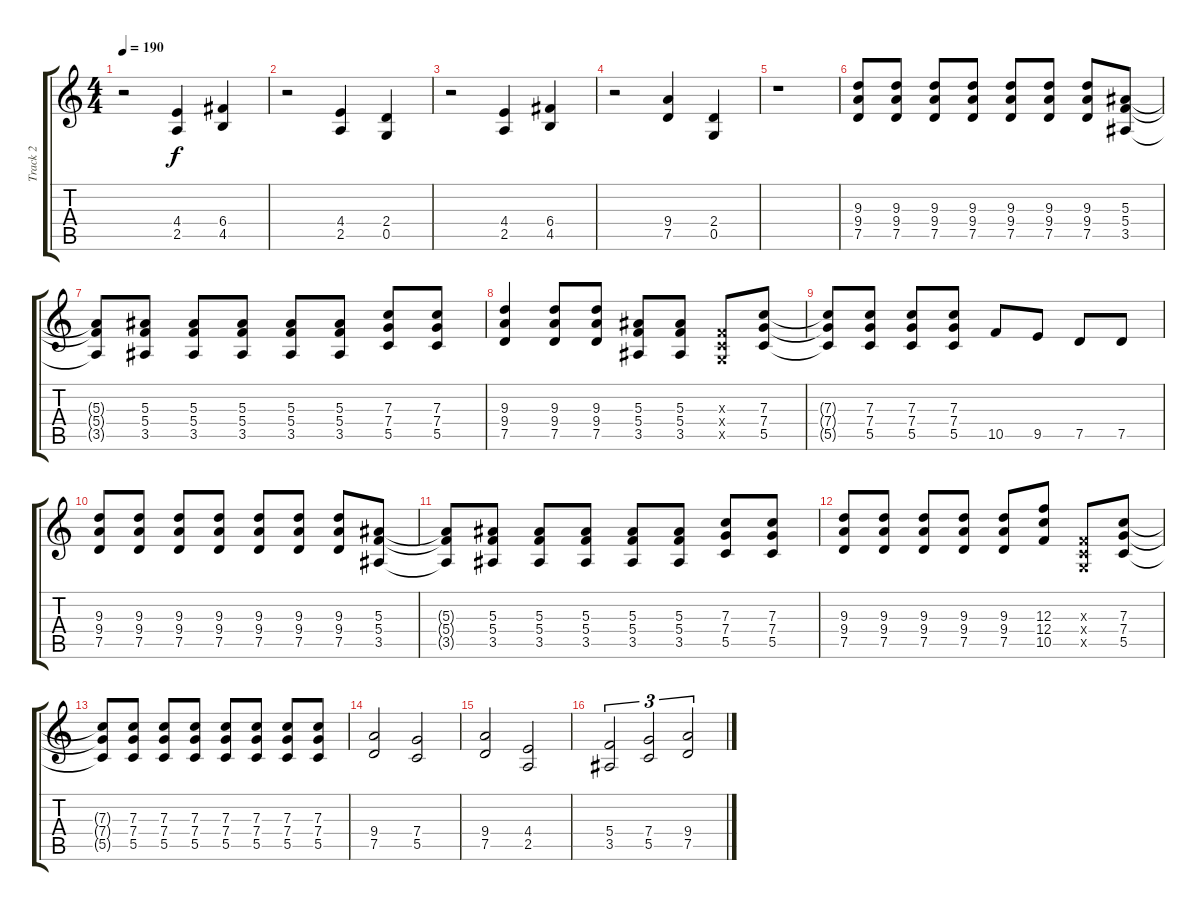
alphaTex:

\track ("Track 2" "Track 2") {instrument distortionguitar}
\staff {score tabs}
\tuning (D4 A3 F3 C3 G2 D2) {hide}
\ts (4 4)
\tempo 190
\clef g2
\ks c
r.2{dy f} (4.4 2.5).4 (6.4 4.5).4 |
r.2 (4.4 2.5).4 (2.4 0.5).4 |
r.2 (4.4 2.5).4 (6.4 4.5).4 |
r.2 (9.4 7.5).4 (2.4 0.5).4 |
r.1 |
(9.3 9.4 7.5).8 (9.3 9.4 7.5).8 (9.3 9.4 7.5).8 (9.3 9.4 7.5).8 (9.3 9.4 7.5).8 (9.3 9.4 7.5).8 (9.3 9.4 7.5).8 (5.3 5.4 3.5).8 |
(5.3{t} 5.4{t} 3.5{t}).8 (5.3 5.4 3.5).8 (5.3 5.4 3.5).8 (5.3 5.4 3.5).8 (5.3 5.4 3.5).8 (5.3 5.4 3.5).8 (7.3 7.4 5.5).8 (7.3 7.4 5.5).8 |
(9.3 9.4 7.5).4 (9.3 9.4 7.5).8 (9.3 9.4 7.5).8 (5.3 5.4 3.5).8 (5.3 5.4 3.5).8 (0.3{x} 0.4{x} 0.5{x}).8 (7.3 7.4 5.5).8 |
(7.3{t} 7.4{t} 5.5{t}).8 (7.3 7.4 5.5).8 (7.3 7.4 5.5).8 (7.3 7.4 5.5).8 10.5.8 9.5.8 7.5.8 7.5.8 |
(9.3 9.4 7.5).8 (9.3 9.4 7.5).8 (9.3 9.4 7.5).8 (9.3 9.4 7.5).8 (9.3 9.4 7.5).8 (9.3 9.4 7.5).8 (9.3 9.4 7.5).8 (5.3 5.4 3.5).8 |
(5.3{t} 5.4{t} 3.5{t}).8 (5.3 5.4 3.5).8 (5.3 5.4 3.5).8 (5.3 5.4 3.5).8 (5.3 5.4 3.5).8 (5.3 5.4 3.5).8 (7.3 7.4 5.5).8 (7.3 7.4 5.5).8 |
(9.3 9.4 7.5).8 (9.3 9.4 7.5).8 (9.3 9.4 7.5).8 (9.3 9.4 7.5).8 (9.3 9.4 7.5).8 (12.3 12.4 10.5).8 (0.3{x} 0.4{x} 0.5{x}).8 (7.3 7.4 5.5).8 |
(7.3{t} 7.4{t} 5.5{t}).8 (7.3 7.4 5.5).8 (7.3 7.4 5.5).8 (7.3 7.4 5.5).8 (7.3 7.4 5.5).8 (7.3 7.4 5.5).8 (7.3 7.4 5.5).8 (7.3 7.4 5.5).8 |
(9.4 7.5).2 (7.4 5.5).2 |
(9.4 7.5).2 (4.4 2.5).2 |
(5.4 3.5).2{tu (3 2)} (7.4 5.5).2{tu (3 2)} (9.4 7.5).2{tu (3 2)}
